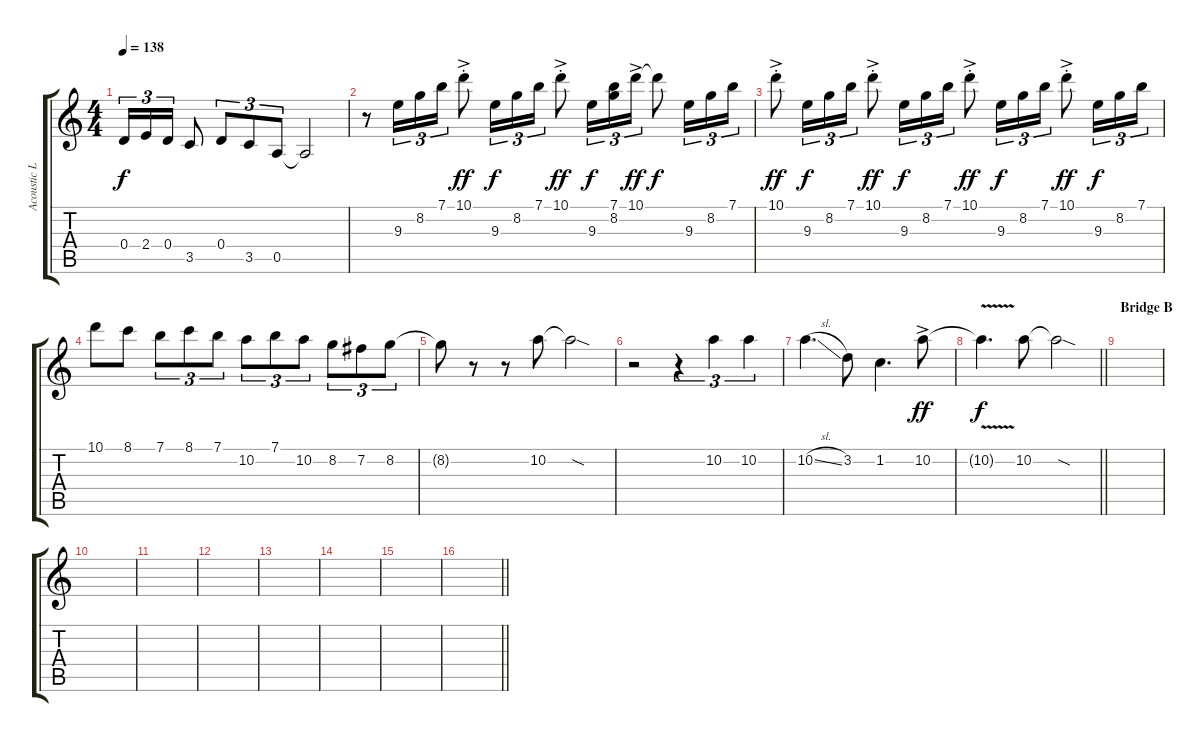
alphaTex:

\track ("Acoustic Lead Guitar" "Acoustic L") {instrument acousticguitarsteel}
\staff {score tabs}
\tuning (E4 B3 G3 D3 A2 E2) {hide}
\ts (4 4)
\tempo 138
\clef g2
\ks c
0.4.16{tu (3 2) dy f} 2.4.16{tu (3 2)} 0.4.16{tu (3 2)} 3.5.8 0.4.8{tu (3 2)} 3.5.8{tu (3 2)} 0.5.8{tu (3 2)} 0.5{t}.2 |
r.8 9.3.16{tu (3 2)} 8.2.16{tu (3 2)} 7.1.16{tu (3 2)} 10.1{ac st}.8{dy ff} 9.3.16{tu (3 2) dy f} 8.2.16{tu (3 2)} 7.1.16{tu (3 2)} 10.1{ac st}.8{dy ff} 9.3.16{tu (3 2) dy f} (7.1 8.2).16{tu (3 2)} 10.1{ac}.16{tu (3 2) dy ff} 10.1{t}.8{dy f} 9.3.16{tu (3 2)} 8.2.16{tu (3 2)} 7.1.16{tu (3 2)} |
10.1{ac st}.8{dy ff} 9.3.16{tu (3 2) dy f} 8.2.16{tu (3 2)} 7.1.16{tu (3 2)} 10.1{ac st}.8{dy ff} 9.3.16{tu (3 2) dy f} 8.2.16{tu (3 2)} 7.1.16{tu (3 2)} 10.1{ac st}.8{dy ff} 9.3.16{tu (3 2) dy f} 8.2.16{tu (3 2)} 7.1.16{tu (3 2)} 10.1{ac st}.8{dy ff} 9.3.16{tu (3 2) dy f} 8.2.16{tu (3 2)} 7.1.16{tu (3 2)} |
10.1.8 8.1.8 7.1.8{tu (3 2)} 8.1.8{tu (3 2)} 7.1.8{tu (3 2)} 10.2.8{tu (3 2)} 7.1.8{tu (3 2)} 10.2.8{tu (3 2)} 8.2.8{tu (3 2)} 7.2.8{tu (3 2)} 8.2.8{tu (3 2)} |
8.2{t}.8 r.8 r.8 10.2.8 10.2{sod t}.2 |
r.2 r.4{tu (3 2)} 10.2.4{tu (3 2)} 10.2.4{tu (3 2)} |
10.2{sl}.4{d} 3.2.8 1.2.4{d} 10.2{ac}.8{dy ff} |
\barLineRight lightlight
10.2{v t}.4{d dy f} 10.2.8 10.2{sod t}.2 |
\section ("" "Bridge B")
|
|
|
|
|
|
|
\barLineRight lightlight
